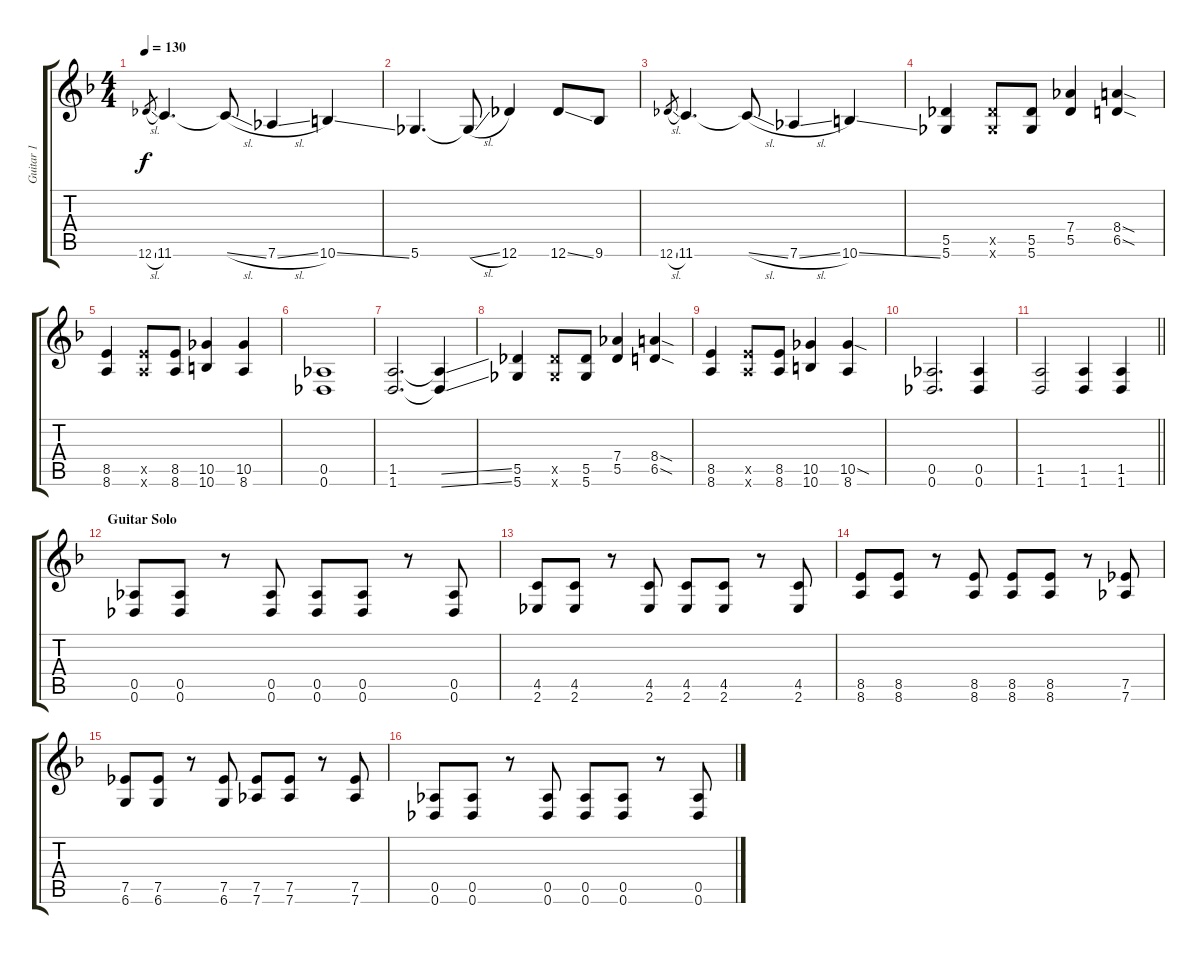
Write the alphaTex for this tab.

\track ("Guitar 1" "Guitar 1") {instrument distortionguitar}
\staff {score tabs}
\tuning (Eb4 Bb3 Gb3 Db3 Ab2 Db2) {hide}
\ts (4 4)
\tempo 130
\clef g2
\ks f
12.6{sl}.8{gr dy f} 11.6.4{d} 11.6{sl t}.8 7.6{sl}.4 10.6{ss}.4 |
5.6.4{d} 5.6{sl t}.8 12.6.4 12.6{ss}.8 9.6.8 |
12.6{sl}.8{gr} 11.6.4{d} 11.6{sl t}.8 7.6{sl}.4 10.6{ss}.4 |
(5.5 5.6).4 (5.5{x} 5.6{x}).8 (5.5 5.6).8 (7.4 5.5).4 (8.4{sod} 6.5{sod}).4 |
(8.5 8.6).4 (8.5{x} 8.6{x}).8 (8.5 8.6).8 (10.5 10.6).4 (10.5 8.6).4 |
(0.5 0.6).1 |
(1.5 1.6).2{d} (1.5{ss t} 1.6{ss t}).4 |
(5.5 5.6).4 (5.5{x} 5.6{x}).8 (5.5 5.6).8 (7.4 5.5).4 (8.4{sod} 6.5{sod}).4 |
(8.5 8.6).4 (8.5{x} 8.6{x}).8 (8.5 8.6).8 (10.5 10.6).4 (10.5{sod} 8.6).4 |
(0.5 0.6).2{d} (0.5 0.6).4 |
\barLineRight lightlight
(1.5 1.6).2 (1.5 1.6).4 (1.5 1.6).4 |
\section ("" "Guitar Solo")
(0.5 0.6).8 (0.5 0.6).8 r.8 (0.5 0.6).8 (0.5 0.6).8 (0.5 0.6).8 r.8 (0.5 0.6).8 |
(4.5 2.6).8 (4.5 2.6).8 r.8 (4.5 2.6).8 (4.5 2.6).8 (4.5 2.6).8 r.8 (4.5 2.6).8 |
(8.5 8.6).8 (8.5 8.6).8 r.8 (8.5 8.6).8 (8.5 8.6).8 (8.5 8.6).8 r.8 (7.5 7.6).8 |
(7.5 6.6).8 (7.5 6.6).8 r.8 (7.5 6.6).8 (7.5 7.6).8 (7.5 7.6).8 r.8 (7.5 7.6).8 |
(0.5 0.6).8 (0.5 0.6).8 r.8 (0.5 0.6).8 (0.5 0.6).8 (0.5 0.6).8 r.8 (0.5 0.6).8
